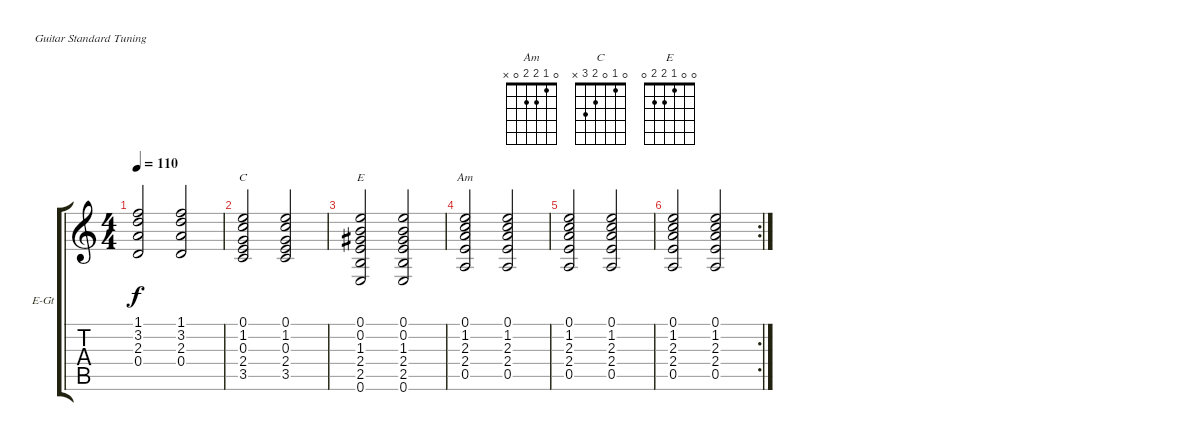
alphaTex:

\bracketExtendMode groupsimilarinstruments
\firstSystemTrackNameOrientation horizontal
\otherSystemsTrackNameOrientation horizontal
\track ("Ñîïðîâîæäåíèå" "E-Gt") {instrument electricguitarjazz}
\staff {score tabs}
\tuning (E4 B3 G3 D3 A2 E2)
\chord ("Am" 0 1 2 2 0 x)
\chord ("C" 0 1 0 2 3 x)
\chord ("E" 0 0 1 2 2 0)
\ts (4 4)
\tempo 110
\clef g2
\ks c
(1.1 3.2 2.3 0.4).2{dy f} (1.1 3.2 2.3 0.4).2 |
(0.1 1.2 0.3 2.4 3.5).2{ch "C"} (0.1 1.2 0.3 2.4 3.5).2 |
(0.1 0.2 1.3 2.4 2.5 0.6).2{ch "E"} (0.1 0.2 1.3 2.4 2.5 0.6).2 |
(0.1 1.2 2.3 2.4 0.5).2{ch "Am"} (0.1 1.2 2.3 2.4 0.5).2 |
(0.1 1.2 2.3 2.4 0.5).2 (0.1 1.2 2.3 2.4 0.5).2 |
\rc 2
(0.1 1.2 2.3 2.4 0.5).2 (0.1 1.2 2.3 2.4 0.5).2
